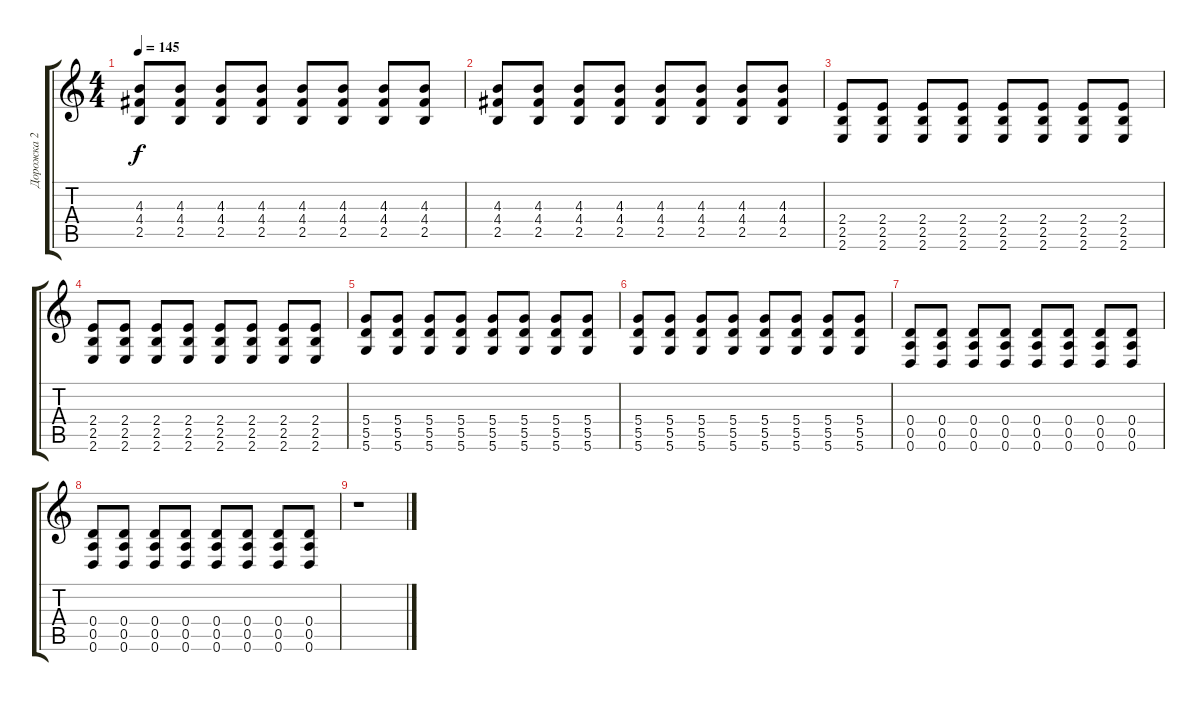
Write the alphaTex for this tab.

\track ("Дорожка 2" "Дорожка 2") {instrument overdrivenguitar}
\staff {score tabs}
\tuning (E4 B3 G3 D3 A2 D2) {hide}
\ts (4 4)
\tempo 145
\clef g2
\ks c
(4.3 4.4 2.5).8{dy f} (4.3 4.4 2.5).8 (4.3 4.4 2.5).8 (4.3 4.4 2.5).8 (4.3 4.4 2.5).8 (4.3 4.4 2.5).8 (4.3 4.4 2.5).8 (4.3 4.4 2.5).8 |
(4.3 4.4 2.5).8 (4.3 4.4 2.5).8 (4.3 4.4 2.5).8 (4.3 4.4 2.5).8 (4.3 4.4 2.5).8 (4.3 4.4 2.5).8 (4.3 4.4 2.5).8 (4.3 4.4 2.5).8 |
(2.4 2.5 2.6).8 (2.4 2.5 2.6).8 (2.4 2.5 2.6).8 (2.4 2.5 2.6).8 (2.4 2.5 2.6).8 (2.4 2.5 2.6).8 (2.4 2.5 2.6).8 (2.4 2.5 2.6).8 |
(2.4 2.5 2.6).8 (2.4 2.5 2.6).8 (2.4 2.5 2.6).8 (2.4 2.5 2.6).8 (2.4 2.5 2.6).8 (2.4 2.5 2.6).8 (2.4 2.5 2.6).8 (2.4 2.5 2.6).8 |
(5.4 5.5 5.6).8 (5.4 5.5 5.6).8 (5.4 5.5 5.6).8 (5.4 5.5 5.6).8 (5.4 5.5 5.6).8 (5.4 5.5 5.6).8 (5.4 5.5 5.6).8 (5.4 5.5 5.6).8 |
(5.4 5.5 5.6).8 (5.4 5.5 5.6).8 (5.4 5.5 5.6).8 (5.4 5.5 5.6).8 (5.4 5.5 5.6).8 (5.4 5.5 5.6).8 (5.4 5.5 5.6).8 (5.4 5.5 5.6).8 |
(0.4 0.5 0.6).8 (0.4 0.5 0.6).8 (0.4 0.5 0.6).8 (0.4 0.5 0.6).8 (0.4 0.5 0.6).8 (0.4 0.5 0.6).8 (0.4 0.5 0.6).8 (0.4 0.5 0.6).8 |
(0.4 0.5 0.6).8 (0.4 0.5 0.6).8 (0.4 0.5 0.6).8 (0.4 0.5 0.6).8 (0.4 0.5 0.6).8 (0.4 0.5 0.6).8 (0.4 0.5 0.6).8 (0.4 0.5 0.6).8 |
r.1
